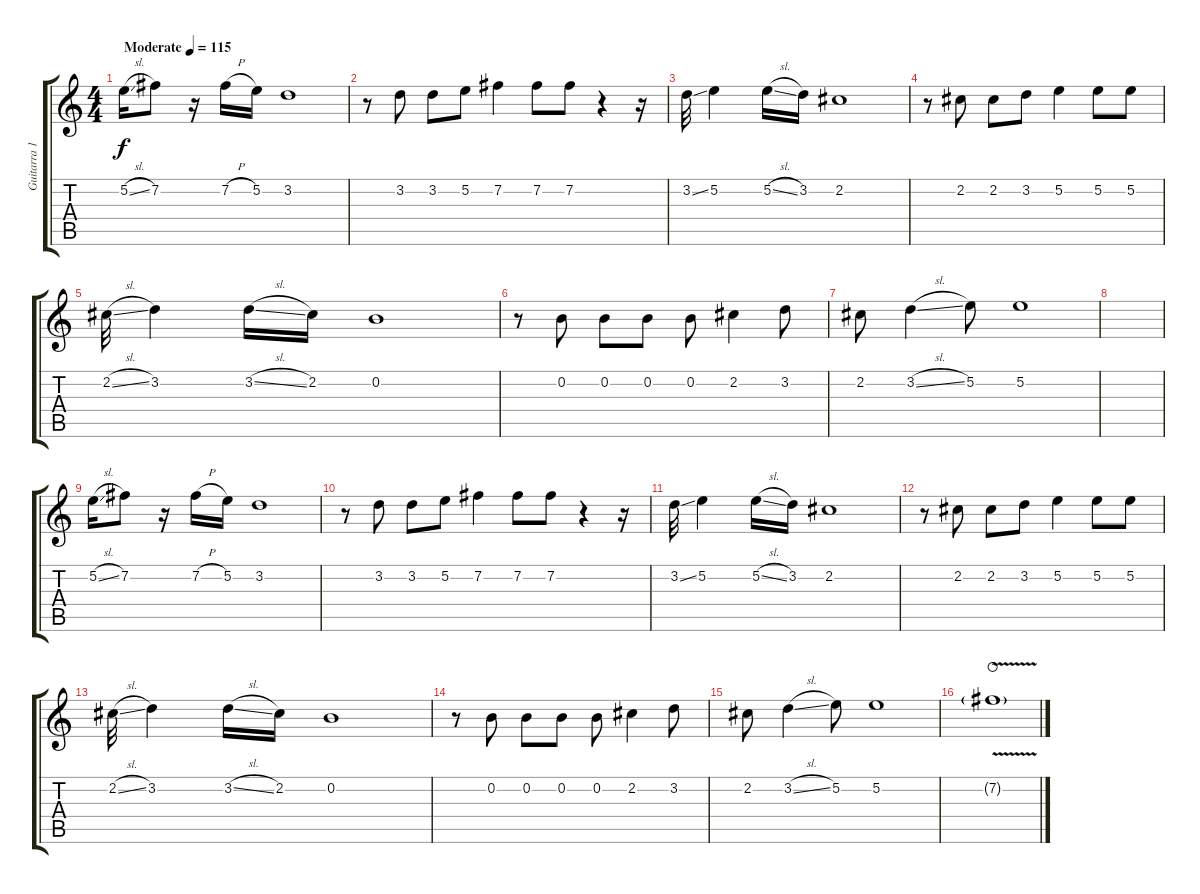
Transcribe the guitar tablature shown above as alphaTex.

\track ("Guitarra 1" "Guitarra 1") {instrument electricguitarclean bank 127}
\staff {score tabs}
\tuning (E4 B3 G3 D3 A2 E2) {hide}
\ts (4 4)
\tempo (115 "Moderate")
\clef g2
\ks c
5.2{sl}.16{dy f instrument electricguitarclean} 7.2.8 r.16 7.2{h}.16 5.2.16 3.2.1 |
r.8 3.2.8 3.2.8 5.2.8 7.2.4 7.2.8 7.2.8 r.4 r.16 |
3.2{ss}.32 5.2.4 5.2{sl}.16 3.2.16 2.2.1 |
r.8 2.2.8 2.2.8 3.2.8 5.2.4 5.2.8 5.2.8 |
2.2{sl}.32 3.2.4 3.2{sl}.16 2.2.16 0.2.1 |
r.8 0.2.8 0.2.8 0.2.8 0.2.8 2.2.4 3.2.8 |
2.2.8 3.2{sl}.4 5.2.8 5.2.1 |
|
5.2{sl}.16 7.2.8 r.16 7.2{h}.16 5.2.16 3.2.1 |
r.8 3.2.8 3.2.8 5.2.8 7.2.4 7.2.8 7.2.8 r.4 r.16 |
3.2{ss}.32 5.2.4 5.2{sl}.16 3.2.16 2.2.1 |
r.8 2.2.8 2.2.8 3.2.8 5.2.4 5.2.8 5.2.8 |
2.2{sl}.32 3.2.4 3.2{sl}.16 2.2.16 0.2.1 |
r.8 0.2.8 0.2.8 0.2.8 0.2.8 2.2.4 3.2.8 |
2.2.8 3.2{sl}.4 5.2.8 5.2.1 |
7.2{v g}.1{waho}
